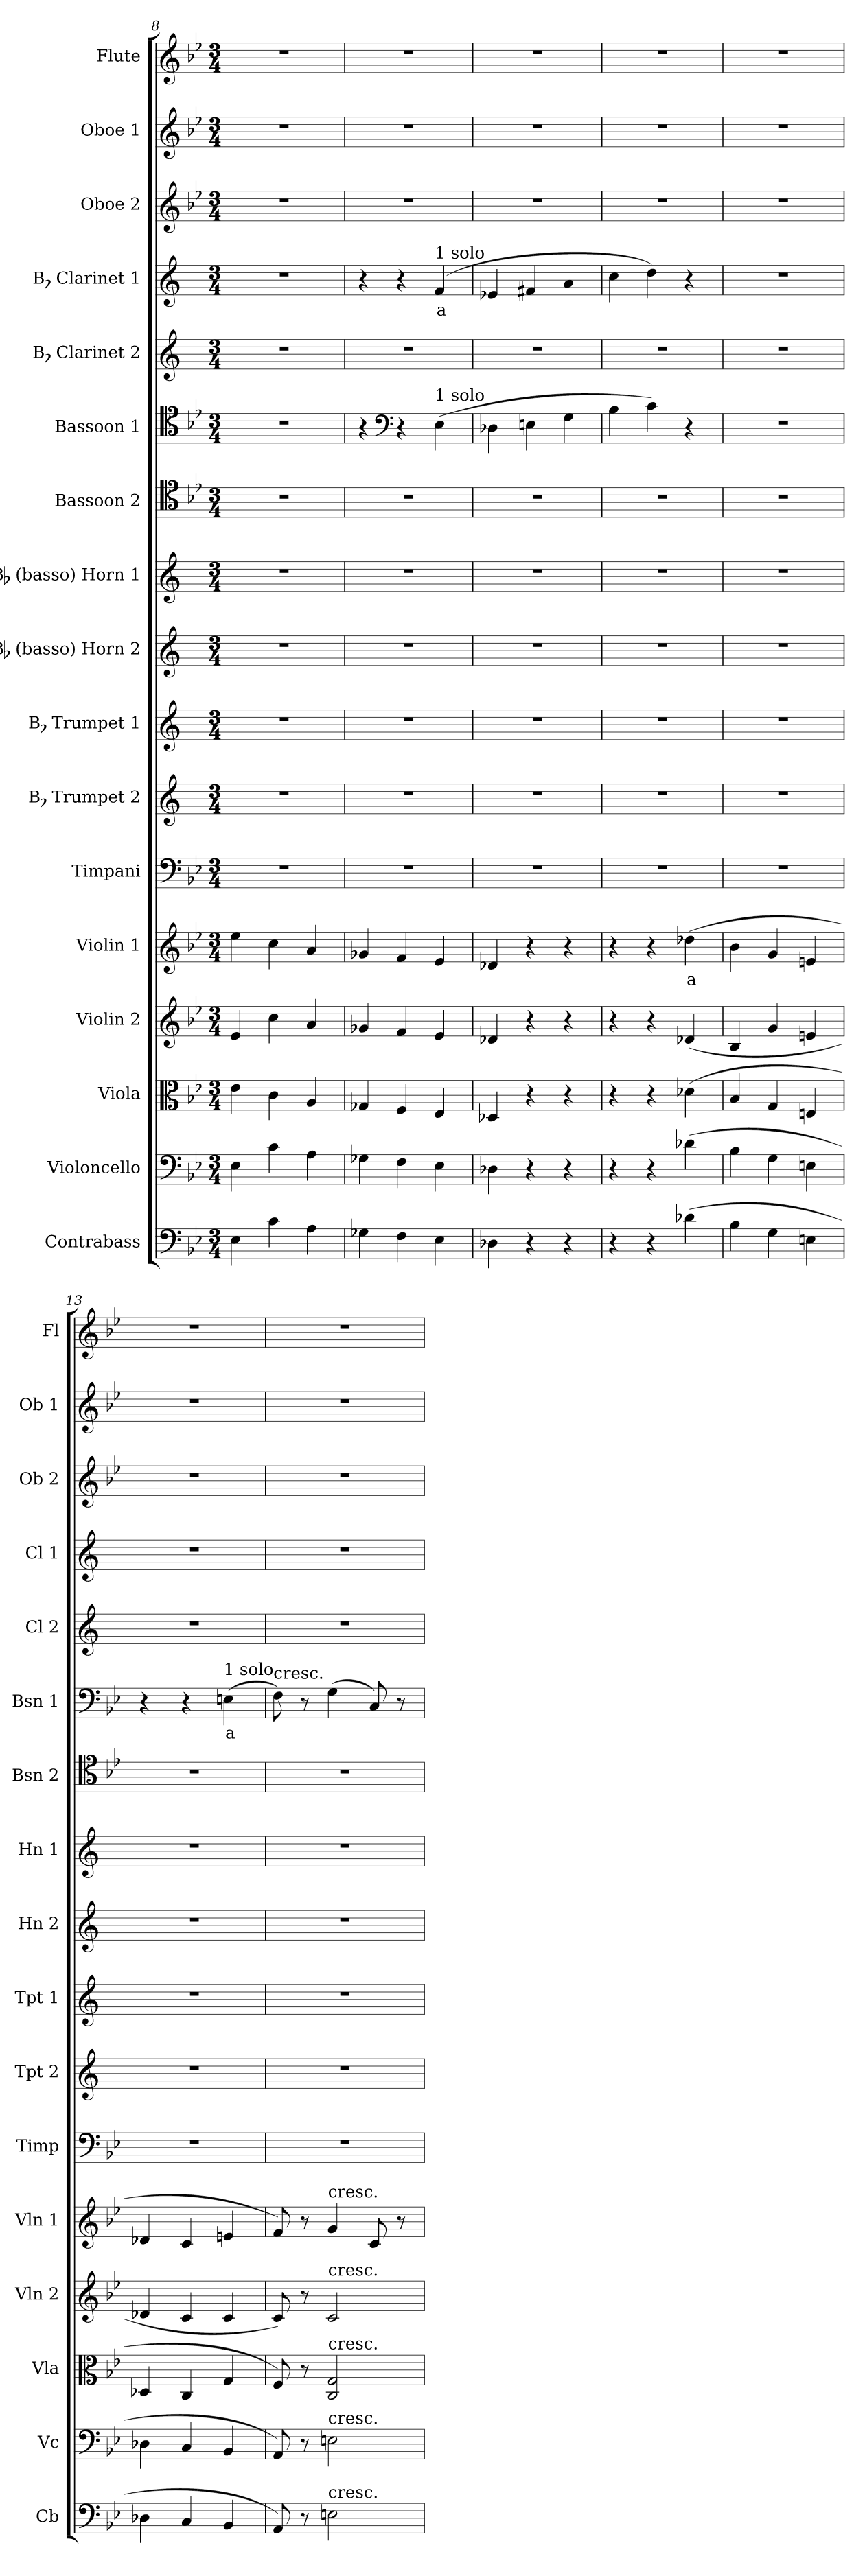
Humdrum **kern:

**kern	**kern	**kern	**kern	**kern	**text	**kern	**kern	**kern	**kern	**kern	**kern	**kern	**text	**kern	**kern	**text	**kern	**kern	**kern
*part17	*part16	*part15	*part14	*part13	*part13	*part12	*part11	*part10	*part9	*part8	*part7	*part6	*part6	*part5	*part4	*part4	*part3	*part2	*part1
*staff17	*staff16	*staff15	*staff14	*staff13	*staff13	*staff12	*staff11	*staff10	*staff9	*staff8	*staff7	*staff6	*staff6	*staff5	*staff4	*staff4	*staff3	*staff2	*staff1
*I"Contrabass	*I"Violoncello	*I"Viola	*I"Violin 2	*I"Violin 1	*	*I"Timpani	*I"Bb Trumpet 2	*I"Bb Trumpet 1	*I"Bb (basso) Horn 2	*I"Bb (basso) Horn 1	*I"Bassoon 2	*I"Bassoon 1	*	*I"Bb Clarinet 2	*I"Bb Clarinet 1	*	*I"Oboe 2	*I"Oboe 1	*I"Flute
*I'Cb	*I'Vc	*I'Vla	*I'Vln 2	*I'Vln 1	*	*I'Timp	*I'Tpt 2	*I'Tpt 1	*I'Hn 2	*I'Hn 1	*I'Bsn 2	*I'Bsn 1	*	*I'Cl 2	*I'Cl 1	*	*I'Ob 2	*I'Ob 1	*I'Fl
*clefF4	*clefF4	*clefC3	*clefG2	*clefG2	*	*clefF4	*clefG2	*clefG2	*clefG2	*clefG2	*clefC4	*clefC4	*	*clefG2	*clefG2	*	*clefG2	*clefG2	*clefG2
*ITrd7c12	*	*	*	*	*	*	*ITrd1c2	*ITrd1c2	*ITrd4c7	*ITrd4c7	*	*	*	*ITrd1c2	*ITrd1c2	*	*	*	*
*k[b-e-]	*k[b-e-]	*k[b-e-]	*k[b-e-]	*k[b-e-]	*	*k[b-e-]	*k[b-e-]	*k[b-e-]	*k[b-]	*k[b-]	*k[b-e-]	*k[b-e-]	*	*k[b-e-]	*k[b-e-]	*	*k[b-e-]	*k[b-e-]	*k[b-e-]
*M3/4	*M3/4	*M3/4	*M3/4	*M3/4	*	*M3/4	*M3/4	*M3/4	*M3/4	*M3/4	*M3/4	*M3/4	*	*M3/4	*M3/4	*	*M3/4	*M3/4	*M3/4
=8	=8	=8	=8	=8	=8	=8	=8	=8	=8	=8	=8	=8	=8	=8	=8	=8	=8	=8	=8
4EE-\	4E-\	4e-\	4e-/	4ee-\	.	2.r	2.r	2.r	2.r	2.r	2.r	2.r	.	2.r	2.r	.	2.r	2.r	2.r
4C\	4c\	4c\	4cc\	4cc\	.	.	.	.	.	.	.	.	.	.	.	.	.	.	.
4AA\	4A\	4A/	4a/	4a/	.	.	.	.	.	.	.	.	.	.	.	.	.	.	.
=9	=9	=9	=9	=9	=9	=9	=9	=9	=9	=9	=9	=9	=9	=9	=9	=9	=9	=9	=9
4GG-X\	4G-X\	4G-X/	4g-X/	4g-X/	.	2.r	2.r	2.r	2.r	2.r	2.r	4r	.	2.r	4r	.	2.r	2.r	2.r
*	*	*	*	*	*	*	*	*	*	*	*	*clefF4	*	*	*	*	*	*	*
4FF\	4F\	4F/	4f/	4f/	.	.	.	.	.	.	.	4r	.	.	4r	.	.	.	.
!	!	!	!	!	!	!	!	!	!	!	!	!	!	!	!LO:TX:a:t=1 solo	!	!	!	!
!	!	!	!	!	!	!	!	!	!	!	!	!LO:TX:a:t=1 solo	!	!	!	!	!	!	!
!	!	!	!	!	!	!	!	!	!	!	!	!	!	!	!	!LO:LY:b:color=#FF0000	!	!	!
4EE-\	4E-\	4E-/	4e-/	4e-/	.	.	.	.	.	.	.	(4E-\	.	.	(4e-/	a	.	.	.
=10	=10	=10	=10	=10	=10	=10	=10	=10	=10	=10	=10	=10	=10	=10	=10	=10	=10	=10	=10
4DD-X\	4D-X\	4D-X/	4d-X/	4d-X/	.	2.r	2.r	2.r	2.r	2.r	2.r	4D-X\	.	2.r	4d-X/	.	2.r	2.r	2.r
4r	4r	4r	4r	4r	.	.	.	.	.	.	.	4En\	.	.	4en/	.	.	.	.
4r	4r	4r	4r	4r	.	.	.	.	.	.	.	4G\	.	.	4g/	.	.	.	.
=11	=11	=11	=11	=11	=11	=11	=11	=11	=11	=11	=11	=11	=11	=11	=11	=11	=11	=11	=11
4r	4r	4r	4r	4r	.	2.r	2.r	2.r	2.r	2.r	2.r	4B-\	.	2.r	4b-\	.	2.r	2.r	2.r
4r	4r	4r	4r	4r	.	.	.	.	.	.	.	4c\)	.	.	4cc\)	.	.	.	.
!	!	!	!	!	!LO:LY:b:color=#FF0000	!	!	!	!	!	!	!	!	!	!	!	!	!	!
(4D-X\	(4d-X\	(4d-X\	(4d-X/	(4dd-X\	a	.	.	.	.	.	.	4r	.	.	4r	.	.	.	.
!!LO:PB:g=z
=12	=12	=12	=12	=12	=12	=12	=12	=12	=12	=12	=12	=12	=12	=12	=12	=12	=12	=12	=12
4BB-\	4B-\	4B-/	4B-/	4b-\	.	2.r	2.r	2.r	2.r	2.r	2.r	2.r	.	2.r	2.r	.	2.r	2.r	2.r
4GG\	4G\	4G/	4g/	4g/	.	.	.	.	.	.	.	.	.	.	.	.	.	.	.
4EEn\	4En\	4En/	4en/	4en/	.	.	.	.	.	.	.	.	.	.	.	.	.	.	.
=13	=13	=13	=13	=13	=13	=13	=13	=13	=13	=13	=13	=13	=13	=13	=13	=13	=13	=13	=13
4DD-X\	4D-X\	4D-X/	4d-X/	4d-X/	.	2.r	2.r	2.r	2.r	2.r	2.r	4r	.	2.r	2.r	.	2.r	2.r	2.r
4CC/	4C/	4C/	4c/	4c/	.	.	.	.	.	.	.	4r	.	.	.	.	.	.	.
!	!	!	!	!	!	!	!	!	!	!	!	!LO:TX:a:t=1 solo	!	!	!	!	!	!	!
!	!	!	!	!	!	!	!	!	!	!	!	!	!LO:LY:b:color=#FF0000	!	!	!	!	!	!
4BBB-/	4BB-/	4G/	4c/	4en/	.	.	.	.	.	.	.	(4En\	a	.	.	.	.	.	.
=14	=14	=14	=14	=14	=14	=14	=14	=14	=14	=14	=14	=14	=14	=14	=14	=14	=14	=14	=14
!	!	!	!	!	!	!	!	!	!	!	!	!LO:TX:a:t=cresc.	!	!	!	!	!	!	!
8AAA/)	8AA/)	8F/)	8c/)	8f/)	.	2.r	2.r	2.r	2.r	2.r	2.r	8F\)	.	2.r	2.r	.	2.r	2.r	2.r
8r	8r	8r	8r	8r	.	.	.	.	.	.	.	8r	.	.	.	.	.	.	.
!	!	!	!	!LO:TX:a:t=cresc.	!	!	!	!	!	!	!	!	!	!	!	!	!	!	!
!	!	!	!LO:TX:a:t=cresc.	!	!	!	!	!	!	!	!	!	!	!	!	!	!	!	!
!	!	!LO:TX:a:t=cresc.	!	!	!	!	!	!	!	!	!	!	!	!	!	!	!	!	!
!	!LO:TX:a:t=cresc.	!	!	!	!	!	!	!	!	!	!	!	!	!	!	!	!	!	!
!LO:TX:a:t=cresc.	!	!	!	!	!	!	!	!	!	!	!	!	!	!	!	!	!	!	!
2EEn\	2En\	2C/ 2G/	2c/	4g/	.	.	.	.	.	.	.	(4G\	.	.	.	.	.	.	.
.	.	.	.	8c/	.	.	.	.	.	.	.	8C/)	.	.	.	.	.	.	.
.	.	.	.	8r	.	.	.	.	.	.	.	8r	.	.	.	.	.	.	.
=	=	=	=	=	=	=	=	=	=	=	=	=	=	=	=	=	=	=	=
*-	*-	*-	*-	*-	*-	*-	*-	*-	*-	*-	*-	*-	*-	*-	*-	*-	*-	*-	*-
